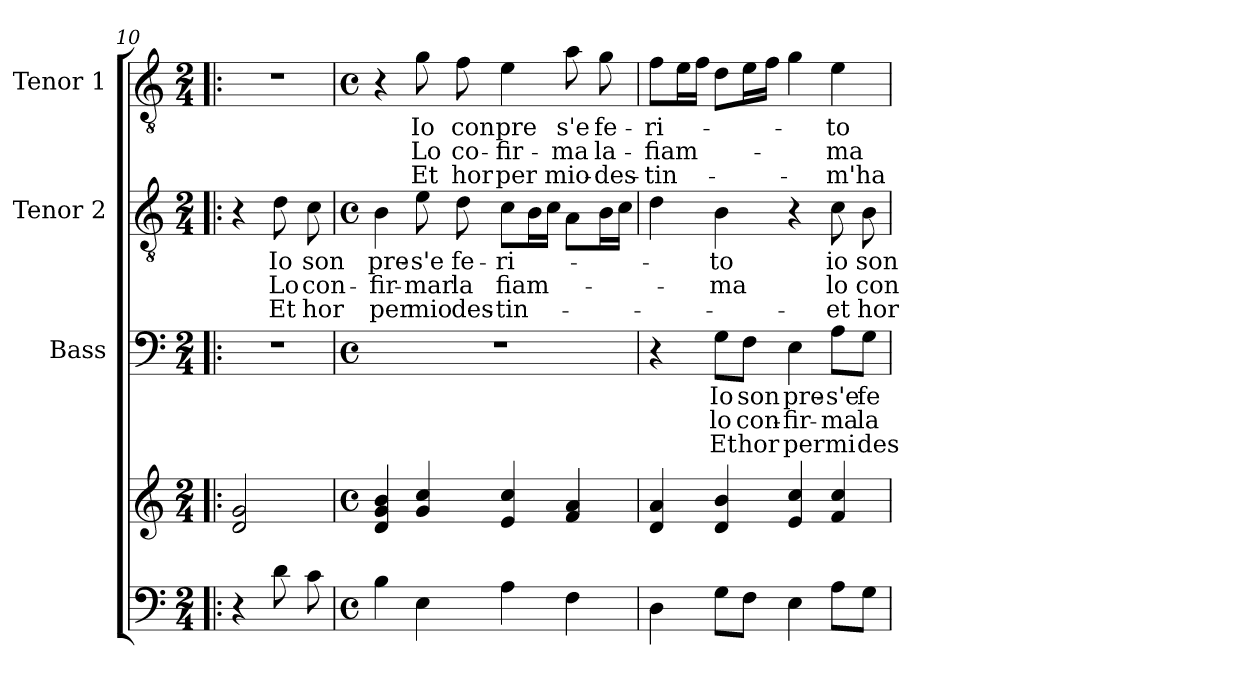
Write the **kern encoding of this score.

**kern	**kern	**kern	**text	**text	**text	**kern	**text	**text	**text	**kern	**text	**text	**text
*part4	*part4	*part3	*part3	*part3	*part3	*part2	*part2	*part2	*part2	*part1	*part1	*part1	*part1
*staff5	*staff4	*staff3	*staff3	*staff3	*staff3	*staff2	*staff2	*staff2	*staff2	*staff1	*staff1	*staff1	*staff1
*	*	*I"Bass	*	*	*	*I"Tenor 2	*	*	*	*I"Tenor 1	*	*	*
*	*	*I'B	*	*	*	*I'T 2	*	*	*	*I'T 1	*	*	*
*clefF4	*clefG2	*clefF4	*	*	*	*clefGv2	*	*	*	*clefGv2	*	*	*
*k[]	*k[]	*k[]	*	*	*	*k[]	*	*	*	*k[]	*	*	*
*C:	*C:	*C:	*	*	*	*C:	*	*	*	*C:	*	*	*
*M2/4	*M2/4	*M2/4	*	*	*	*M2/4	*	*	*	*M2/4	*	*	*
=10!|:	=10!|:	=10!|:	=10!|:	=10!|:	=10!|:	=10!|:	=10!|:	=10!|:	=10!|:	=10!|:	=10!|:	=10!|:	=10!|:
4r	2d/ 2g/	2r	.	.	.	4r	.	.	.	2r	.	.	.
8d\	.	.	.	.	.	8d\	Io	Lo	Et	.	.	.	.
8c\	.	.	.	.	.	8c\	son	con-	hor	.	.	.	.
=11	=11	=11	=11	=11	=11	=11	=11	=11	=11	=11	=11	=11	=11
*M4/4	*M4/4	*M4/4	*	*	*	*M4/4	*	*	*	*M4/4	*	*	*
*met(c)	*met(c)	*met(c)	*	*	*	*met(c)	*	*	*	*met(c)	*	*	*
4B\	4d/ 4g/ 4b/	1r	.	.	.	4B\	pre-	-fir-	per	4r	.	.	.
4E\	4g/ 4cc/	.	.	.	.	8e\	-s'e	-mar	mio	8g\	Io	Lo	Et
.	.	.	.	.	.	8d\	fe-	la	des-	8f\	con	co-	hor
4A\	4e/ 4cc/	.	.	.	.	8c\L	-ri-	fiam-	-tin-	4e\	pre	-fir-	per
.	.	.	.	.	.	16B\L	.	.	.	.	.	.	.
.	.	.	.	.	.	16c\JJ	.	.	.	.	.	.	.
4F\	4f/ 4a/	.	.	.	.	8A\L	.	.	.	8a\	s'e	-ma	mio-
.	.	.	.	.	.	16B\L	.	.	.	8g\	fe-	la-	-des-
.	.	.	.	.	.	16c\JJ	.	.	.	.	.	.	.
=12	=12	=12	=12	=12	=12	=12	=12	=12	=12	=12	=12	=12	=12
4D\	4d/ 4a/	4r	.	.	.	4d\	.	.	.	8f\L	-ri-	-fiam-	-tin-
.	.	.	.	.	.	.	.	.	.	16e\L	.	.	.
.	.	.	.	.	.	.	.	.	.	16f\JJ	.	.	.
8G\L	4d/ 4b/	8G\L	Io	lo	Et	4B\	-to	-ma	.	8d\L	.	.	.
8F\J	.	8F\J	son	con-	hor	.	.	.	.	16e\L	.	.	.
.	.	.	.	.	.	.	.	.	.	16f\JJ	.	.	.
4E\	4e/ 4cc/	4E\	pre-	-fir-	per	4r	.	.	.	4g\	.	.	.
8A\L	4f/ 4cc/	8A\L	-s'e	-ma	mi	8c\	io	lo	-et	4e\	-to-	-ma	-m'ha-
8G\J	.	8G\J	fe-	la	des-	8B\	son	con-	hor	.	.	.	.
=	=	=	=	=	=	=	=	=	=	=	=	=	=
*-	*-	*-	*-	*-	*-	*-	*-	*-	*-	*-	*-	*-	*-
